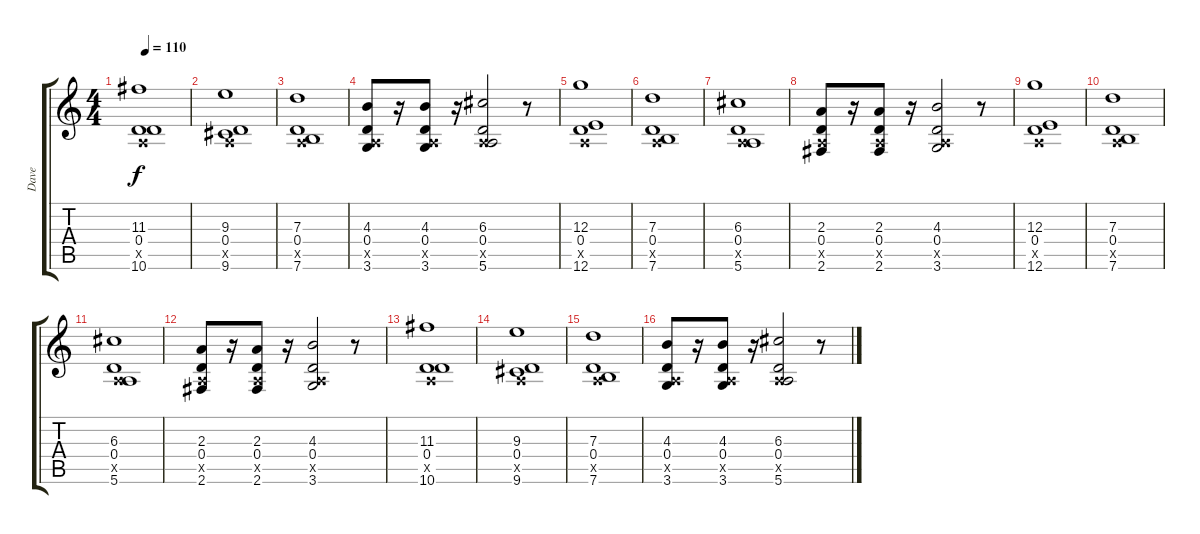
\track ("Dave" "Dave") {instrument acousticguitarsteel}
\staff {score tabs}
\tuning (E4 B3 G3 D3 A2 E2) {hide}
\ts (4 4)
\tempo 110
\clef g2
\ks c
(11.3 0.4 0.5{x} 10.6).1{dy f} |
(9.3 0.4 0.5{x} 9.6).1 |
(7.3 0.4 0.5{x} 7.6).1 |
(4.3 0.4 0.5{x} 3.6).8 r.16 (4.3 0.4 0.5{x} 3.6).8 r.16 (6.3 0.4 0.5{x} 5.6).2 r.8 |
(12.3 0.4 0.5{x} 12.6).1 |
(7.3 0.4 0.5{x} 7.6).1 |
(6.3 0.4 0.5{x} 5.6).1 |
(2.3 0.4 0.5{x} 2.6).8 r.16 (2.3 0.4 0.5{x} 2.6).8 r.16 (4.3 0.4 0.5{x} 3.6).2 r.8 |
(12.3 0.4 0.5{x} 12.6).1 |
(7.3 0.4 0.5{x} 7.6).1 |
(6.3 0.4 0.5{x} 5.6).1 |
(2.3 0.4 0.5{x} 2.6).8 r.16 (2.3 0.4 0.5{x} 2.6).8 r.16 (4.3 0.4 0.5{x} 3.6).2 r.8 |
(11.3 0.4 0.5{x} 10.6).1 |
(9.3 0.4 0.5{x} 9.6).1 |
(7.3 0.4 0.5{x} 7.6).1 |
(4.3 0.4 0.5{x} 3.6).8 r.16 (4.3 0.4 0.5{x} 3.6).8 r.16 (6.3 0.4 0.5{x} 5.6).2 r.8
